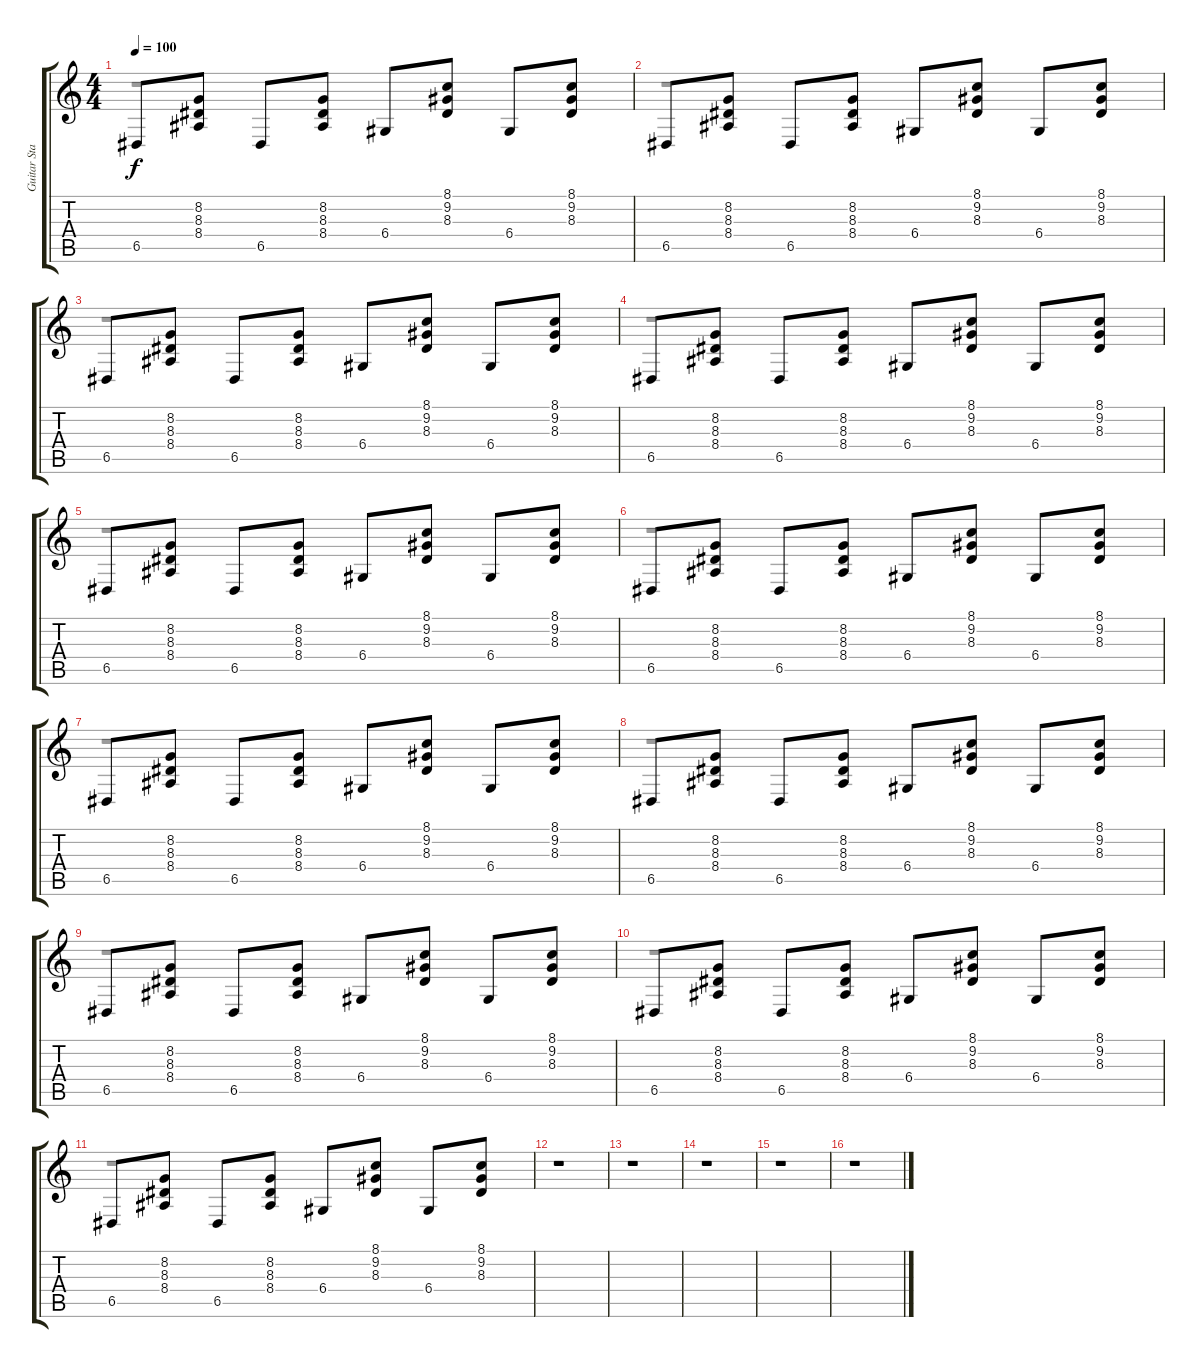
\track ("Guitar Standard" "Guitar Sta") {instrument acousticgrandpiano}
\staff {score tabs}
\tuning (E4 B3 G3 D3 A2 E2) {hide}
\voice
\ts (4 4)
\tempo 100
\clef g2
\ks c
6.5.8{dy f} (8.2 8.3 8.4).8 6.5.8 (8.2 8.3 8.4).8 6.4.8 (8.1 9.2 8.3).8 6.4.8 (8.1 9.2 8.3).8 |
6.5.8 (8.2 8.3 8.4).8 6.5.8 (8.2 8.3 8.4).8 6.4.8 (8.1 9.2 8.3).8 6.4.8 (8.1 9.2 8.3).8 |
6.5.8 (8.2 8.3 8.4).8 6.5.8 (8.2 8.3 8.4).8 6.4.8 (8.1 9.2 8.3).8 6.4.8 (8.1 9.2 8.3).8 |
6.5.8 (8.2 8.3 8.4).8 6.5.8 (8.2 8.3 8.4).8 6.4.8 (8.1 9.2 8.3).8 6.4.8 (8.1 9.2 8.3).8 |
6.5.8 (8.2 8.3 8.4).8 6.5.8 (8.2 8.3 8.4).8 6.4.8 (8.1 9.2 8.3).8 6.4.8 (8.1 9.2 8.3).8 |
6.5.8 (8.2 8.3 8.4).8 6.5.8 (8.2 8.3 8.4).8 6.4.8 (8.1 9.2 8.3).8 6.4.8 (8.1 9.2 8.3).8 |
6.5.8 (8.2 8.3 8.4).8 6.5.8 (8.2 8.3 8.4).8 6.4.8 (8.1 9.2 8.3).8 6.4.8 (8.1 9.2 8.3).8 |
6.5.8 (8.2 8.3 8.4).8 6.5.8 (8.2 8.3 8.4).8 6.4.8 (8.1 9.2 8.3).8 6.4.8 (8.1 9.2 8.3).8 |
6.5.8 (8.2 8.3 8.4).8 6.5.8 (8.2 8.3 8.4).8 6.4.8 (8.1 9.2 8.3).8 6.4.8 (8.1 9.2 8.3).8 |
6.5.8 (8.2 8.3 8.4).8 6.5.8 (8.2 8.3 8.4).8 6.4.8 (8.1 9.2 8.3).8 6.4.8 (8.1 9.2 8.3).8 |
6.5.8 (8.2 8.3 8.4).8 6.5.8 (8.2 8.3 8.4).8 6.4.8 (8.1 9.2 8.3).8 6.4.8 (8.1 9.2 8.3).8 |
r.1 |
r.1 |
r.1 |
r.1 |
r.1
\voice
\clef g2
\ottava regular
\simile none
\ks c
r.1{dy f} |
r.1 |
r.1 |
r.1 |
r.1 |
r.1 |
r.1 |
r.1 |
r.1 |
r.1 |
r.1 |
r.1 |
r.1 |
r.1 |
r.1 |
r.1
